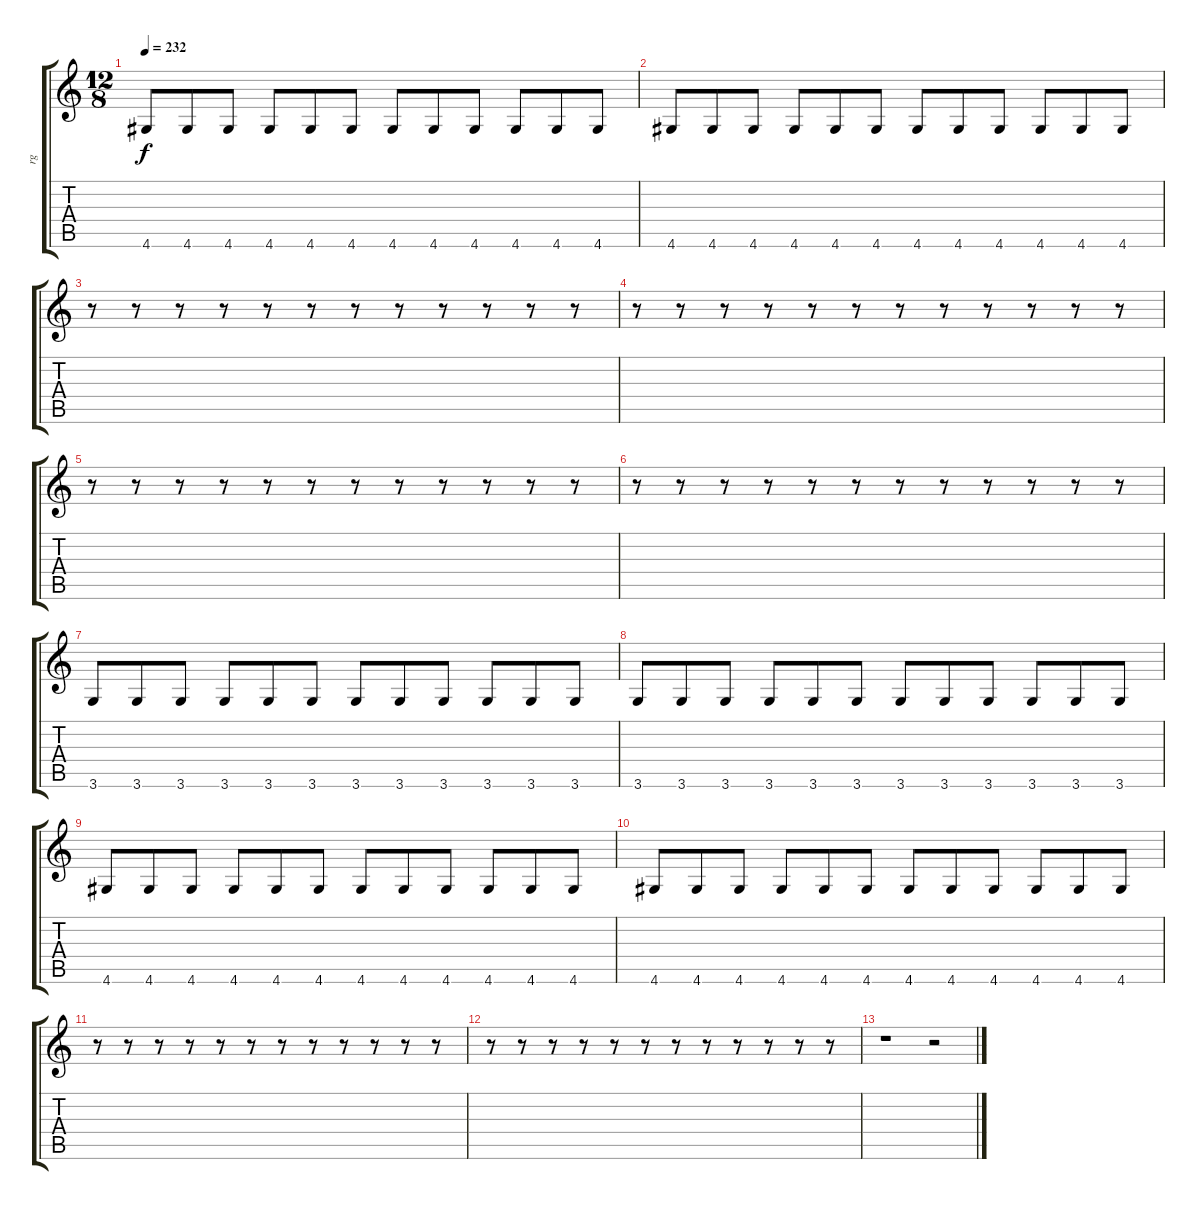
\track ("rg" "rg") {instrument distortionguitar}
\staff {score tabs}
\tuning (E4 B3 G3 D3 A2 E2) {hide}
\ts (12 8)
\tempo 232
\clef g2
\ks c
4.6.8{dy f} 4.6.8 4.6.8 4.6.8 4.6.8 4.6.8 4.6.8 4.6.8 4.6.8 4.6.8 4.6.8 4.6.8 |
4.6.8 4.6.8 4.6.8 4.6.8 4.6.8 4.6.8 4.6.8 4.6.8 4.6.8 4.6.8 4.6.8 4.6.8 |
r.8 r.8 r.8 r.8 r.8 r.8 r.8 r.8 r.8 r.8 r.8 r.8 |
r.8 r.8 r.8 r.8 r.8 r.8 r.8 r.8 r.8 r.8 r.8 r.8 |
r.8 r.8 r.8 r.8 r.8 r.8 r.8 r.8 r.8 r.8 r.8 r.8 |
r.8 r.8 r.8 r.8 r.8 r.8 r.8 r.8 r.8 r.8 r.8 r.8 |
3.6.8 3.6.8 3.6.8 3.6.8 3.6.8 3.6.8 3.6.8 3.6.8 3.6.8 3.6.8 3.6.8 3.6.8 |
3.6.8 3.6.8 3.6.8 3.6.8 3.6.8 3.6.8 3.6.8 3.6.8 3.6.8 3.6.8 3.6.8 3.6.8 |
4.6.8 4.6.8 4.6.8 4.6.8 4.6.8 4.6.8 4.6.8 4.6.8 4.6.8 4.6.8 4.6.8 4.6.8 |
4.6.8 4.6.8 4.6.8 4.6.8 4.6.8 4.6.8 4.6.8 4.6.8 4.6.8 4.6.8 4.6.8 4.6.8 |
r.8 r.8 r.8 r.8 r.8 r.8 r.8 r.8 r.8 r.8 r.8 r.8 |
r.8 r.8 r.8 r.8 r.8 r.8 r.8 r.8 r.8 r.8 r.8 r.8 |
r.1 r.2
